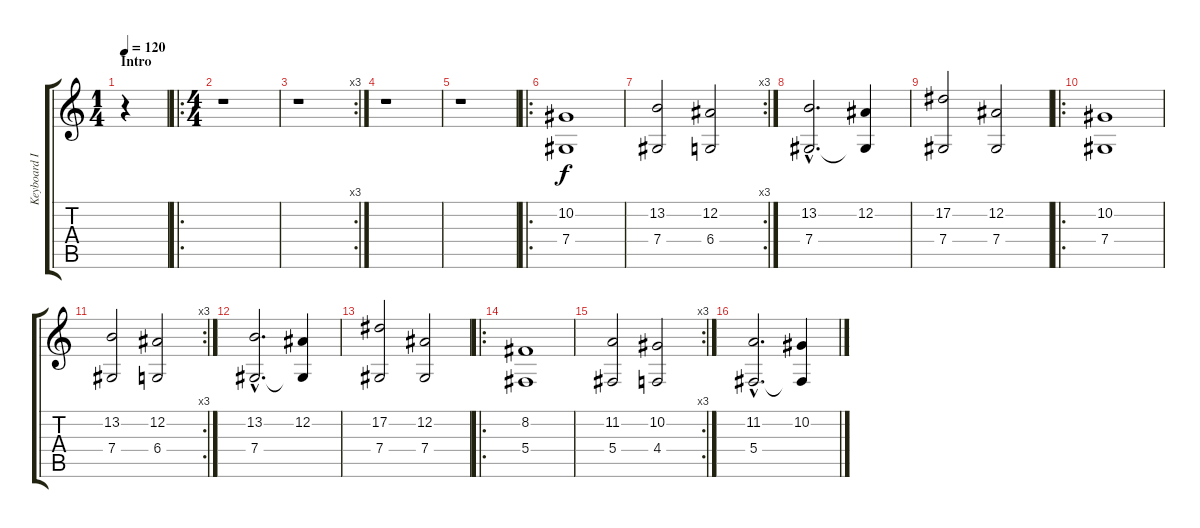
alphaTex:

\track ("Keyboard I" "Keyboard I") {instrument choiraahs}
\staff {score tabs}
\tuning (Eb4 Bb3 Gb3 Db3 Ab2 Eb2) {hide}
\ts (1 4)
\section ("" "Intro")
\tempo 120
\clef g2
\ks c
r.4{dy f instrument choiraahs} |
\ro
\ts (4 4)
r.1 |
\rc 3
r.1 |
r.1 |
r.1 |
\ro
(10.2 7.4).1 |
\rc 3
(13.2 7.4).2 (12.2 6.4).2 |
(13.2{hac} 7.4{hac}).2{d} (12.2 7.4{t}).4 |
(17.2 7.4).2 (12.2 7.4).2 |
\ro
(10.2 7.4).1 |
\rc 3
(13.2 7.4).2 (12.2 6.4).2 |
(13.2{hac} 7.4{hac}).2{d} (12.2 7.4{t}).4 |
(17.2 7.4).2 (12.2 7.4).2 |
\ro
(8.2 5.4).1 |
\rc 3
(11.2 5.4).2 (10.2 4.4).2 |
(11.2{hac} 5.4{hac}).2{d} (10.2 5.4{t}).4
